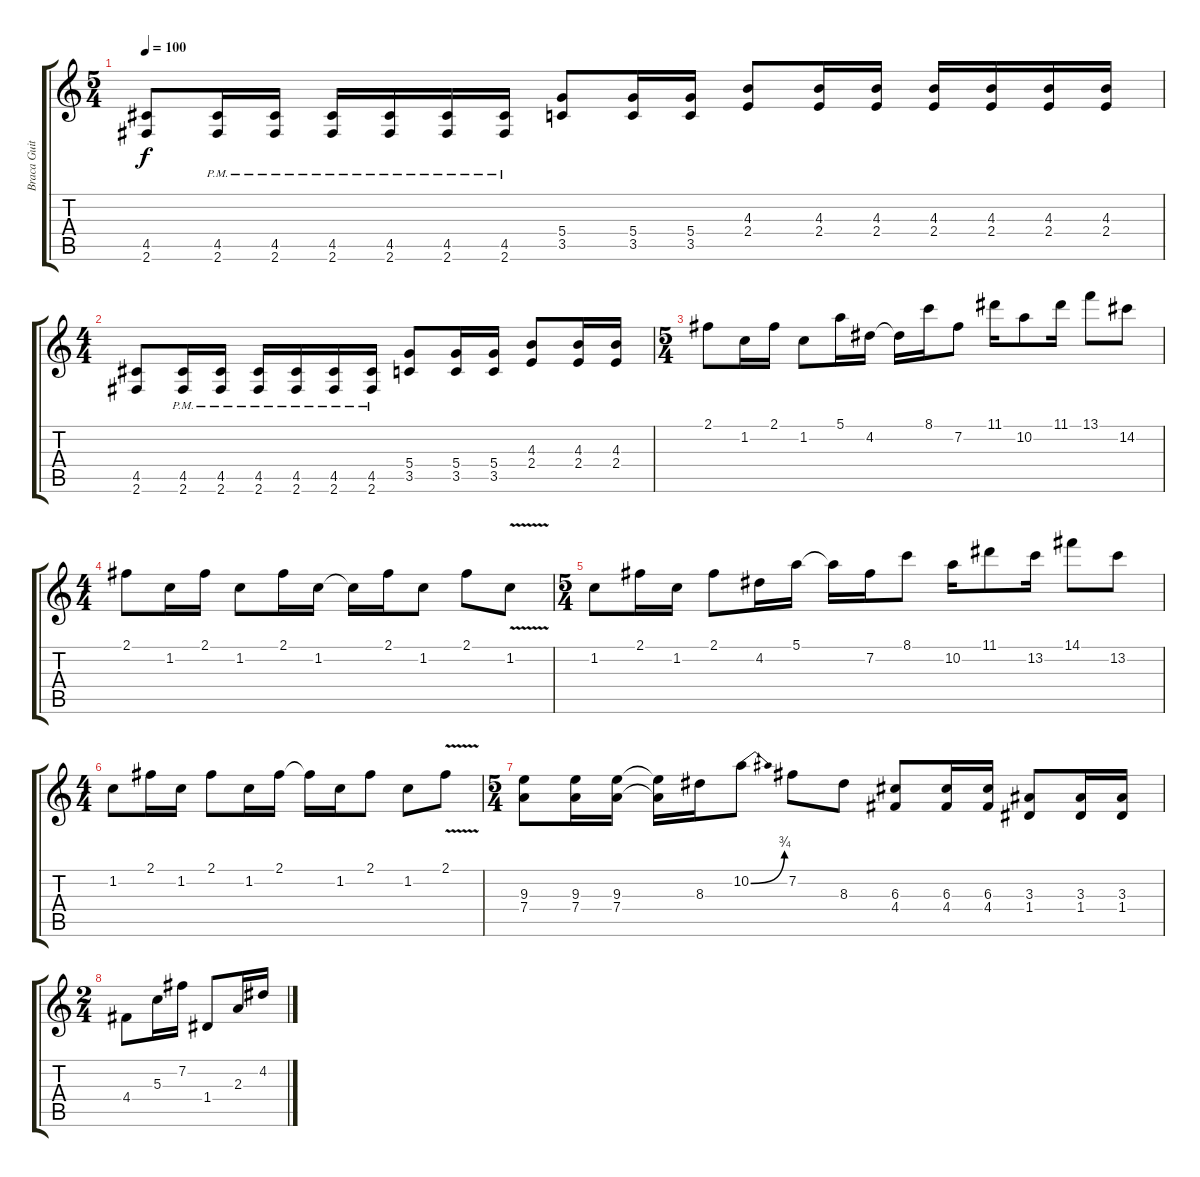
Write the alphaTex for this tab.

\track ("Braca Guitarra principal" "Braca Guit") {instrument distortionguitar}
\staff {score tabs}
\tuning (E4 B3 G3 D3 A2 E2) {hide}
\ts (5 4)
\tempo 100
\clef g2
\ks c
(4.5 2.6).8{dy f} (4.5{pm} 2.6{pm}).16 (4.5{pm} 2.6{pm}).16 (4.5{pm} 2.6{pm}).16 (4.5{pm} 2.6{pm}).16 (4.5{pm} 2.6{pm}).16 (4.5{pm} 2.6{pm}).16 (5.4 3.5).8 (5.4 3.5).16 (5.4 3.5).16 (4.3 2.4).8 (4.3 2.4).16 (4.3 2.4).16 (4.3 2.4).16 (4.3 2.4).16 (4.3 2.4).16 (4.3 2.4).16 |
\ts (4 4)
(4.5 2.6).8 (4.5{pm} 2.6{pm}).16 (4.5{pm} 2.6{pm}).16 (4.5{pm} 2.6{pm}).16 (4.5{pm} 2.6{pm}).16 (4.5{pm} 2.6{pm}).16 (4.5{pm} 2.6{pm}).16 (5.4 3.5).8 (5.4 3.5).16 (5.4 3.5).16 (4.3 2.4).8 (4.3 2.4).16 (4.3 2.4).16 |
\ts (5 4)
2.1.8 1.2.16 2.1.16 1.2.8 5.1.16 4.2.16 4.2{t}.16 8.1.16 7.2.8 11.1.16 10.2.8 11.1.16 13.1.8 14.2.8 |
\ts (4 4)
2.1.8 1.2.16 2.1.16 1.2.8 2.1.16 1.2.16 1.2{t}.16 2.1.16 1.2.8 2.1.8 1.2{v}.8 |
\ts (5 4)
1.2.8 2.1.16 1.2.16 2.1.8 4.2.16 5.1.16 5.1{t}.16 7.2.16 8.1.8 10.2.16 11.1.8 13.2.16 14.1.8 13.2.8 |
\ts (4 4)
1.2.8 2.1.16 1.2.16 2.1.8 1.2.16 2.1.16 2.1{t}.16 1.2.16 2.1.8 1.2.8 2.1{v}.8 |
\ts (5 4)
(9.3 7.4).8 (9.3 7.4).16 (9.3 7.4).16 (9.3{t} 7.4{t}).16 8.3.16 10.2{be (bend 0 0 60 3)}.8 7.2.8 8.3.8 (6.3 4.4).8 (6.3 4.4).16 (6.3 4.4).16 (3.3 1.4).8 (3.3 1.4).16 (3.3 1.4).16 |
\ts (2 4)
4.4.8 5.3.16 7.2.16 1.4.8 2.3.16 4.2.16
